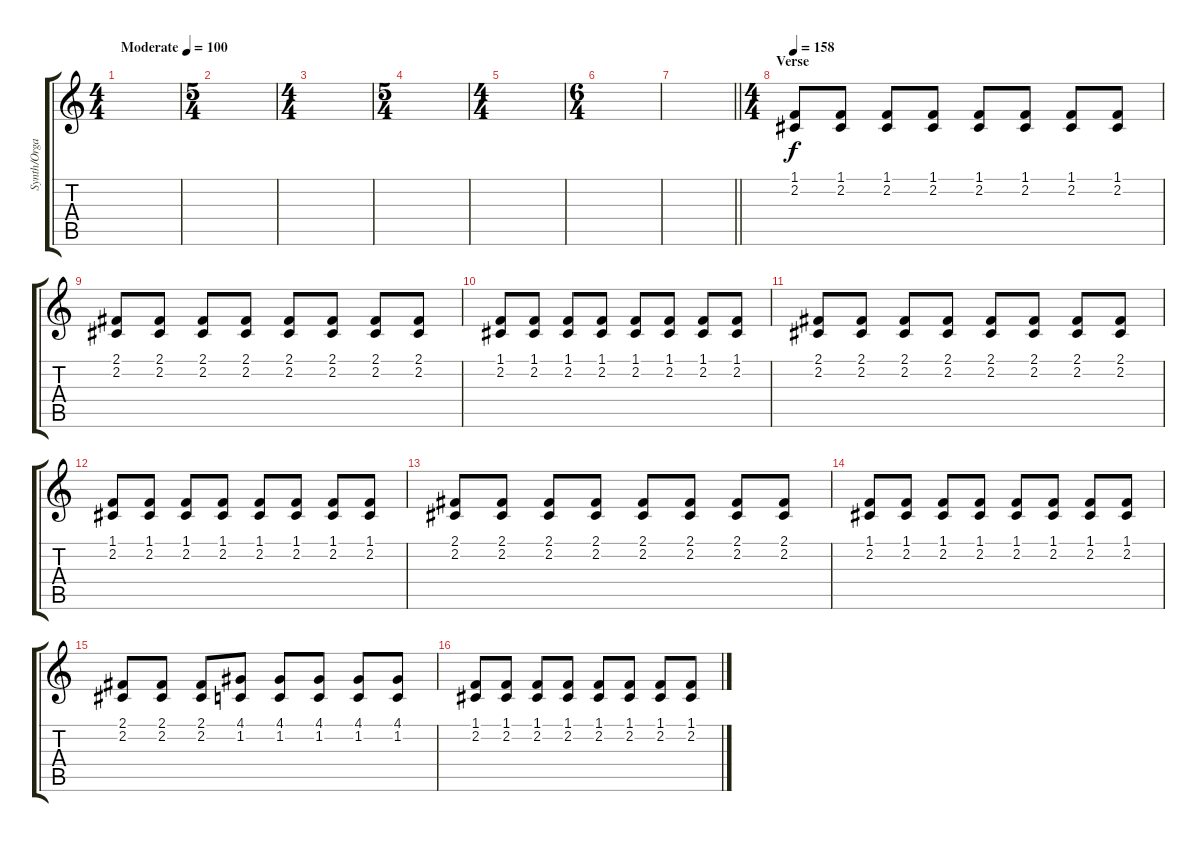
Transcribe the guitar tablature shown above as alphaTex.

\track ("Synth/Organ" "Synth/Orga") {instrument pad7halo}
\staff {score tabs}
\tuning (E4 B3 G3 D3 A2 E2) {hide}
\ts (4 4)
\tempo (100 "Moderate")
\clef g2
\ks c
|
\ts (5 4)
|
\ts (4 4)
|
\ts (5 4)
|
\ts (4 4)
|
\ts (6 4)
|
\barLineRight lightlight
|
\ts (4 4)
\section ("" "Verse")
\tempo 158
(1.1 2.2).8 (1.1 2.2).8 (1.1 2.2).8 (1.1 2.2).8 (1.1 2.2).8 (1.1 2.2).8 (1.1 2.2).8 (1.1 2.2).8 |
(2.1 2.2).8 (2.1 2.2).8 (2.1 2.2).8 (2.1 2.2).8 (2.1 2.2).8 (2.1 2.2).8 (2.1 2.2).8 (2.1 2.2).8 |
(1.1 2.2).8 (1.1 2.2).8 (1.1 2.2).8 (1.1 2.2).8 (1.1 2.2).8 (1.1 2.2).8 (1.1 2.2).8 (1.1 2.2).8 |
(2.1 2.2).8 (2.1 2.2).8 (2.1 2.2).8 (2.1 2.2).8 (2.1 2.2).8 (2.1 2.2).8 (2.1 2.2).8 (2.1 2.2).8 |
(1.1 2.2).8 (1.1 2.2).8 (1.1 2.2).8 (1.1 2.2).8 (1.1 2.2).8 (1.1 2.2).8 (1.1 2.2).8 (1.1 2.2).8 |
(2.1 2.2).8 (2.1 2.2).8 (2.1 2.2).8 (2.1 2.2).8 (2.1 2.2).8 (2.1 2.2).8 (2.1 2.2).8 (2.1 2.2).8 |
(1.1 2.2).8 (1.1 2.2).8 (1.1 2.2).8 (1.1 2.2).8 (1.1 2.2).8 (1.1 2.2).8 (1.1 2.2).8 (1.1 2.2).8 |
(2.1 2.2).8 (2.1 2.2).8 (2.1 2.2).8 (4.1 1.2).8 (4.1 1.2).8 (4.1 1.2).8 (4.1 1.2).8 (4.1 1.2).8 |
(1.1 2.2).8 (1.1 2.2).8 (1.1 2.2).8 (1.1 2.2).8 (1.1 2.2).8 (1.1 2.2).8 (1.1 2.2).8 (1.1 2.2).8
